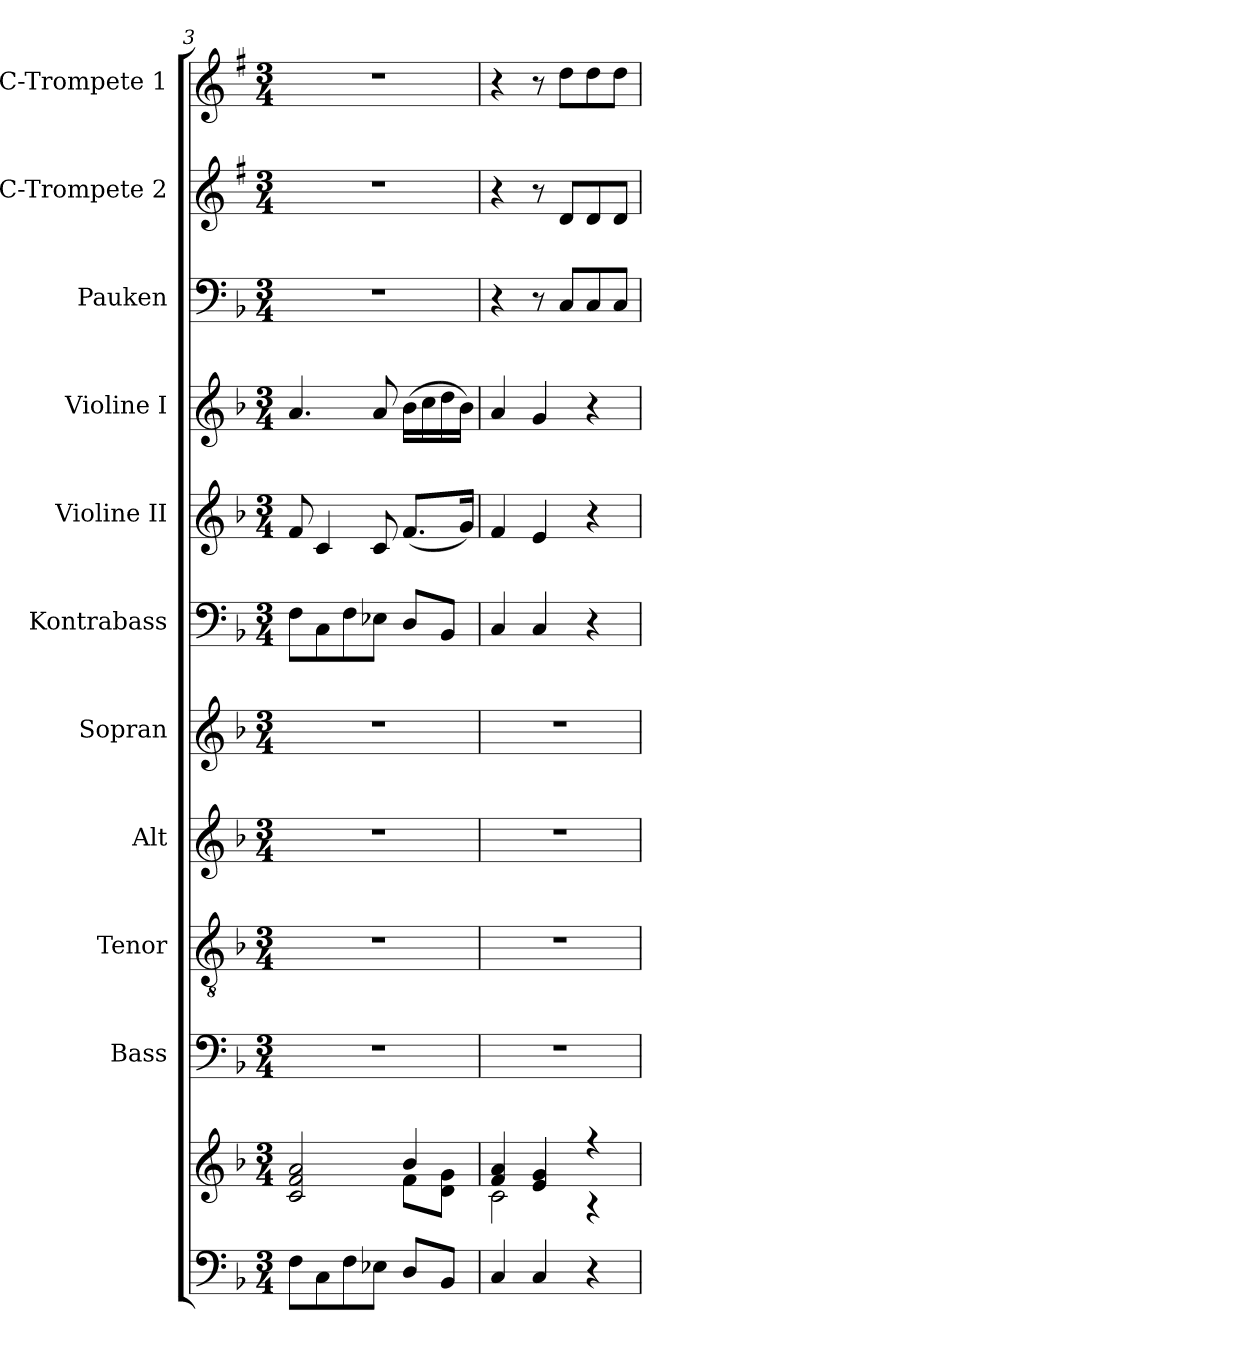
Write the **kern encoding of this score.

**kern	**kern	**kern	**kern	**kern	**kern	**kern	**kern	**kern	**kern	**kern	**kern
*part11	*part11	*part10	*part9	*part8	*part7	*part6	*part5	*part4	*part3	*part2	*part1
*staff12	*staff11	*staff10	*staff9	*staff8	*staff7	*staff6	*staff5	*staff4	*staff3	*staff2	*staff1
*	*	*I"Bass	*I"Tenor	*I"Alt	*I"Sopran	*I"Kontrabass	*I"Violine II	*I"Violine I	*I"Pauken	*I"C-Trompete 2	*I"C-Trompete 1
*	*	*I'B.	*I'T.	*I'A.	*I'S.	*I'Kb.	*I'Vl. II	*I'Vl. I	*I'Pk.	*I'C Trp. 2	*I'C Trp. 1
*clefF4	*clefG2	*clefF4	*clefGv2	*clefG2	*clefG2	*clefF4	*clefG2	*clefG2	*clefF4	*clefG2	*clefG2
*	*	*	*	*	*	*ITrd7c12	*	*	*	*ITrd1c2	*ITrd1c2
*k[b-]	*k[b-]	*k[b-]	*k[b-]	*k[b-]	*k[b-]	*k[b-]	*k[b-]	*k[b-]	*k[b-]	*k[b-]	*k[b-]
*F:	*F:	*F:	*F:	*F:	*F:	*F:	*F:	*F:	*F:	*F:	*F:
*M3/4	*M3/4	*M3/4	*M3/4	*M3/4	*M3/4	*M3/4	*M3/4	*M3/4	*M3/4	*M3/4	*M3/4
=3	=3	=3	=3	=3	=3	=3	=3	=3	=3	=3	=3
*	*^	*	*	*	*	*	*	*	*	*	*
8F\L	2c/ 2f/ 2a/	2ryy	2.r	2.r	2.r	2.r	8FF\L	8f/	4.a/	2.r	2.r	2.r
8C\	.	.	.	.	.	.	8CC\	4c/	.	.	.	.
8F\	.	.	.	.	.	.	8FF\	.	.	.	.	.
8E-X\J	.	.	.	.	.	.	8EE-X\J	8c/	8a/	.	.	.
8D/L	4b-/	8f\L	.	.	.	.	8DD/L	(<8.f/L	(>16b-\LL	.	.	.
.	.	.	.	.	.	.	.	.	16cc\	.	.	.
8BB-/J	.	8d\ 8g\J	.	.	.	.	8BBB-/J	.	16dd\	.	.	.
.	.	.	.	.	.	.	.	16g/Jk)	16b-\JJ)	.	.	.
=4	=4	=4	=4	=4	=4	=4	=4	=4	=4	=4	=4	=4
4C/	4f/ 4a/	2c\	2.r	2.r	2.r	2.r	4CC/	4f/	4a/	4r	4r	4r
4C/	4e/ 4g/	.	.	.	.	.	4CC/	4e/	4g/	8r	8r	8r
.	.	.	.	.	.	.	.	.	.	8C/L	8c/L	8cc\L
4r	4r	4r	.	.	.	.	4r	4r	4r	8C/	8c/	8cc\
.	.	.	.	.	.	.	.	.	.	8C/J	8c/J	8cc\J
*	*v	*v	*	*	*	*	*	*	*	*	*	*
=	=	=	=	=	=	=	=	=	=	=	=
*-	*-	*-	*-	*-	*-	*-	*-	*-	*-	*-	*-
